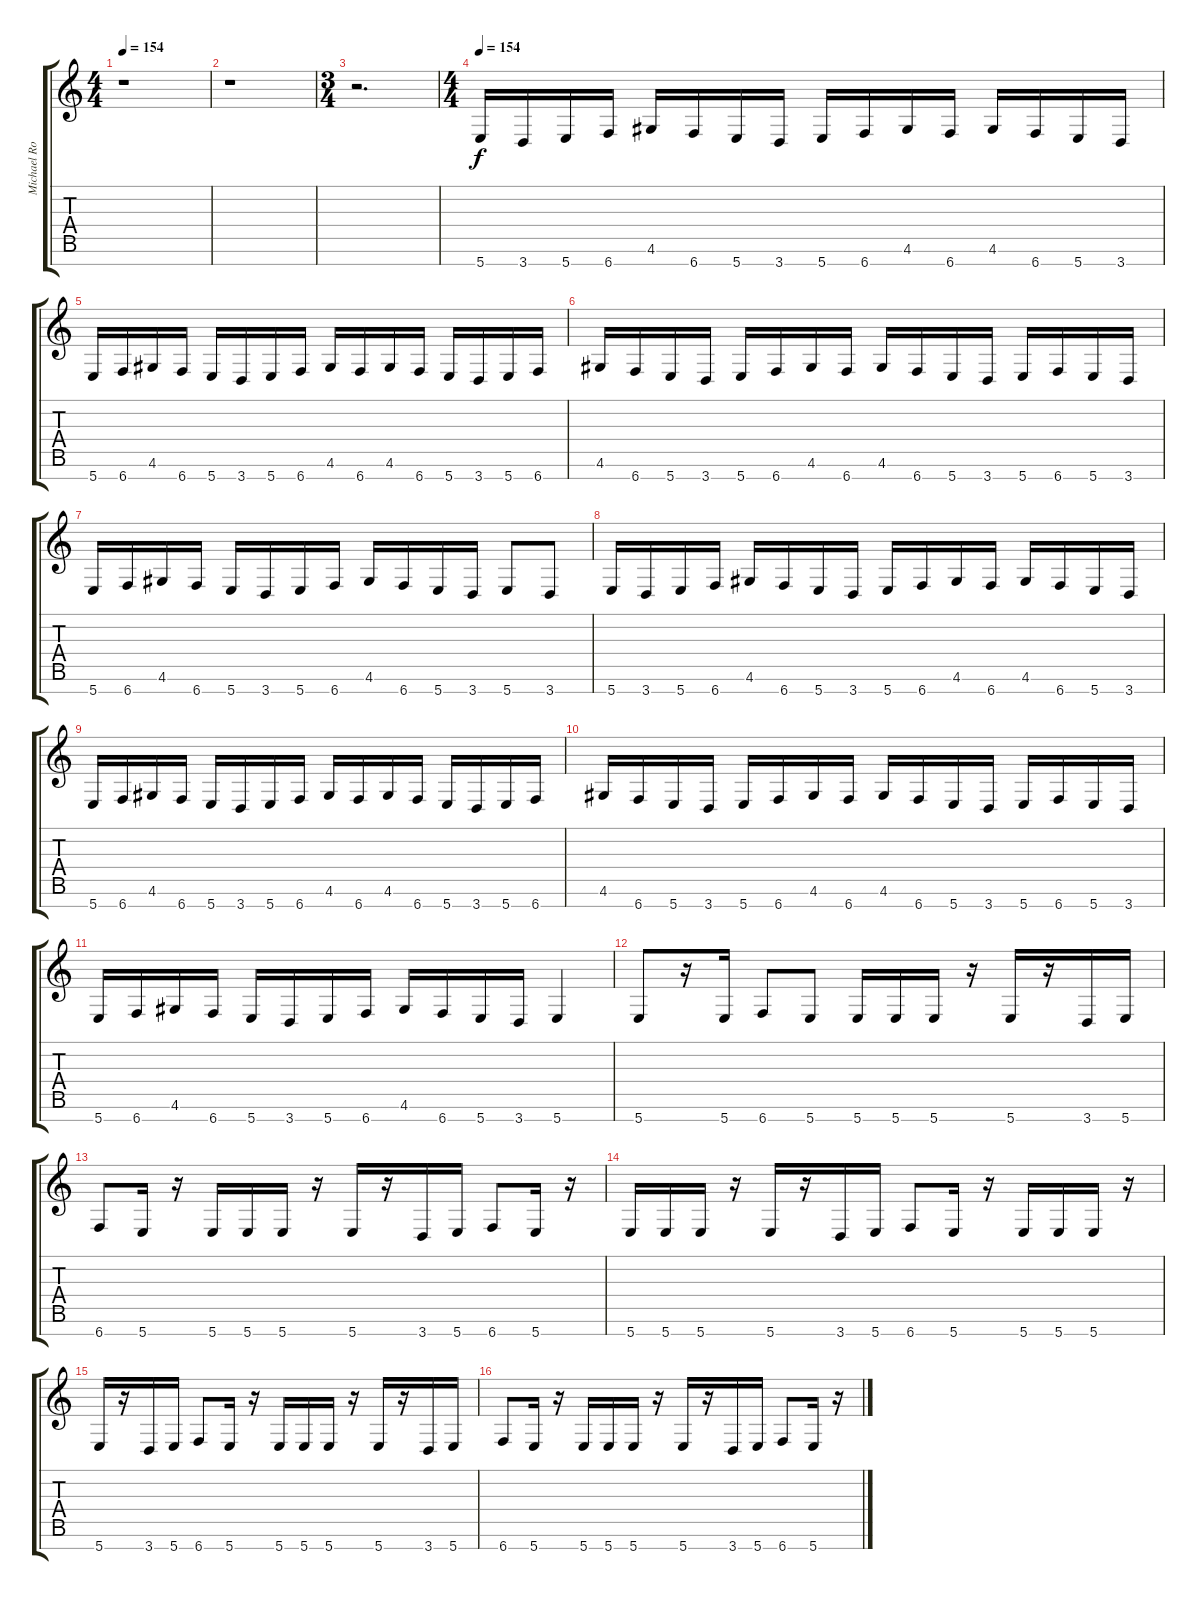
\track ("Michael Romeo" "Michael Ro") {instrument distortionguitar}
\staff {score tabs}
\tuning (E4 B3 G3 D3 A2 E2 B1) {hide}
\ts (4 4)
\tempo 154
\tempo 120
\tempo 154
\clef g2
\ks c
r.1{dy f instrument distortionguitar} |
r.1 |
\ts (3 4)
r.2{d} |
\ts (4 4)
\tempo 154
5.7.16 3.7.16 5.7.16 6.7.16 4.6.16 6.7.16 5.7.16 3.7.16 5.7.16 6.7.16 4.6.16 6.7.16 4.6.16 6.7.16 5.7.16 3.7.16 |
5.7.16 6.7.16 4.6.16 6.7.16 5.7.16 3.7.16 5.7.16 6.7.16 4.6.16 6.7.16 4.6.16 6.7.16 5.7.16 3.7.16 5.7.16 6.7.16 |
4.6.16 6.7.16 5.7.16 3.7.16 5.7.16 6.7.16 4.6.16 6.7.16 4.6.16 6.7.16 5.7.16 3.7.16 5.7.16 6.7.16 5.7.16 3.7.16 |
5.7.16 6.7.16 4.6.16 6.7.16 5.7.16 3.7.16 5.7.16 6.7.16 4.6.16 6.7.16 5.7.16 3.7.16 5.7.8 3.7.8 |
5.7.16 3.7.16 5.7.16 6.7.16 4.6.16 6.7.16 5.7.16 3.7.16 5.7.16 6.7.16 4.6.16 6.7.16 4.6.16 6.7.16 5.7.16 3.7.16 |
5.7.16 6.7.16 4.6.16 6.7.16 5.7.16 3.7.16 5.7.16 6.7.16 4.6.16 6.7.16 4.6.16 6.7.16 5.7.16 3.7.16 5.7.16 6.7.16 |
4.6.16 6.7.16 5.7.16 3.7.16 5.7.16 6.7.16 4.6.16 6.7.16 4.6.16 6.7.16 5.7.16 3.7.16 5.7.16 6.7.16 5.7.16 3.7.16 |
5.7.16 6.7.16 4.6.16 6.7.16 5.7.16 3.7.16 5.7.16 6.7.16 4.6.16 6.7.16 5.7.16 3.7.16 5.7.4 |
5.7.8 r.16 5.7.16 6.7.8 5.7.8 5.7.16 5.7.16 5.7.16 r.16 5.7.16 r.16 3.7.16 5.7.16 |
6.7.8 5.7.16 r.16 5.7.16 5.7.16 5.7.16 r.16 5.7.16 r.16 3.7.16 5.7.16 6.7.8 5.7.16 r.16 |
5.7.16 5.7.16 5.7.16 r.16 5.7.16 r.16 3.7.16 5.7.16 6.7.8 5.7.16 r.16 5.7.16 5.7.16 5.7.16 r.16 |
5.7.16 r.16 3.7.16 5.7.16 6.7.8 5.7.16 r.16 5.7.16 5.7.16 5.7.16 r.16 5.7.16 r.16 3.7.16 5.7.16 |
6.7.8 5.7.16 r.16 5.7.16 5.7.16 5.7.16 r.16 5.7.16 r.16 3.7.16 5.7.16 6.7.8 5.7.16 r.16
